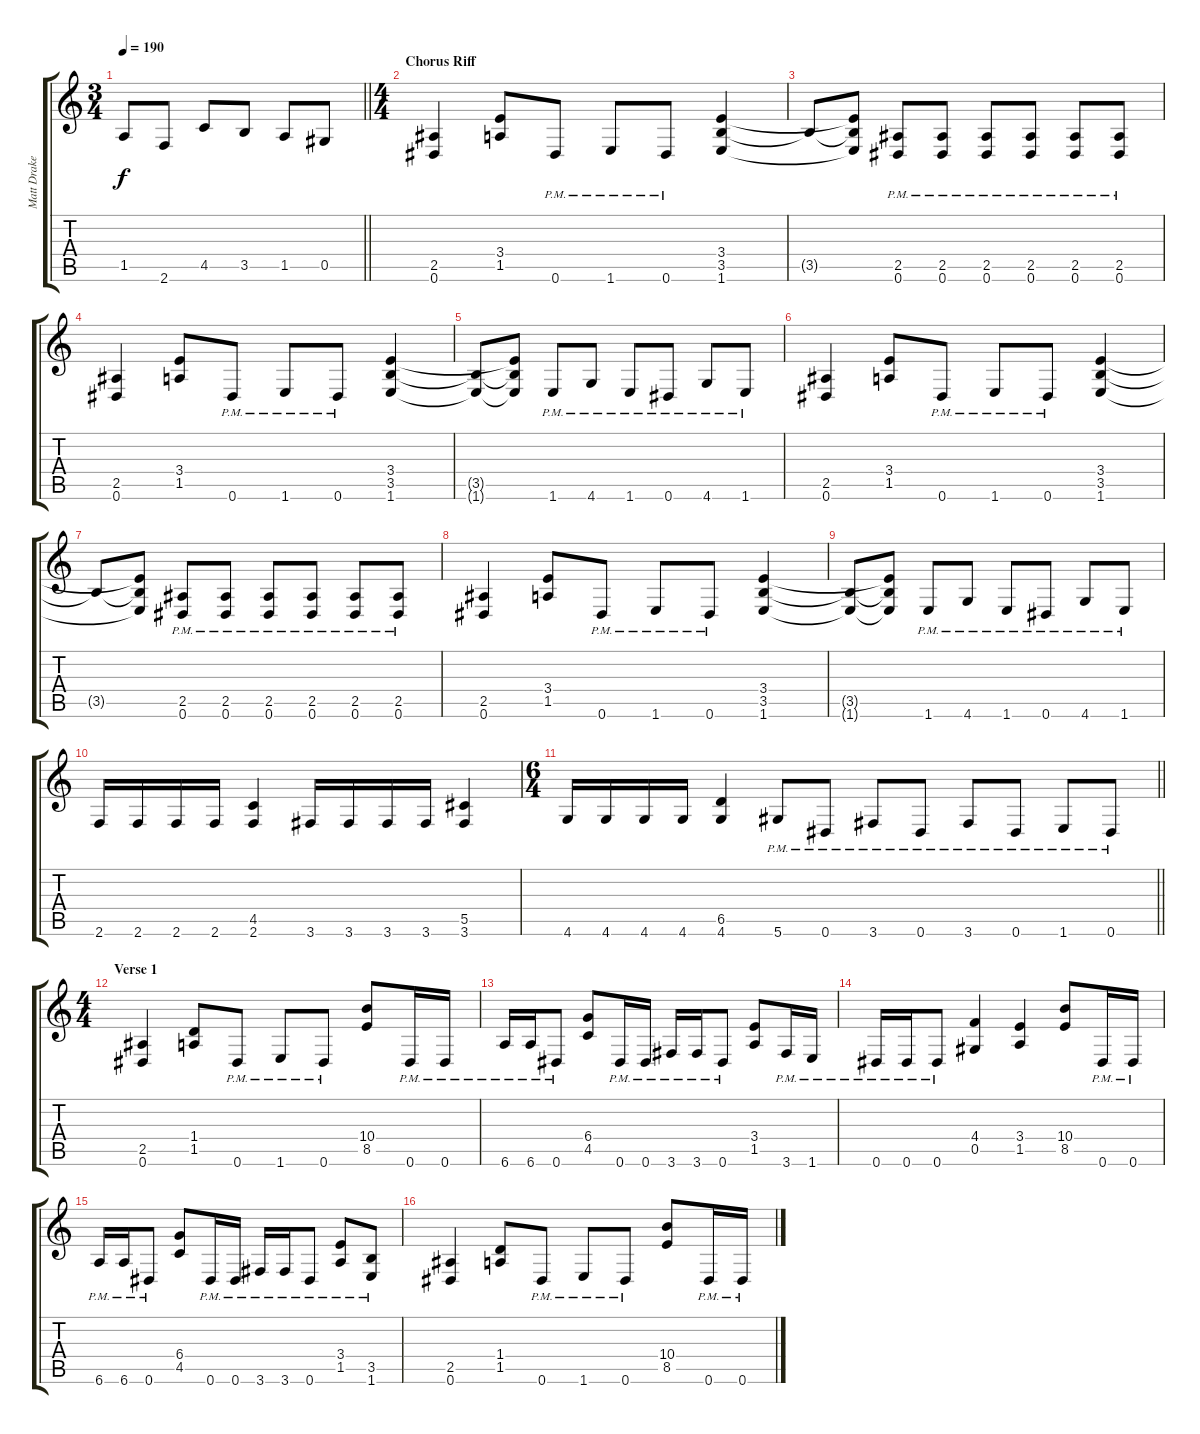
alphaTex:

\track ("Matt Drake" "Matt Drake") {instrument distortionguitar}
\staff {score tabs}
\tuning (Eb4 Bb3 Gb3 Db3 Ab2 Eb2) {hide}
\ts (3 4)
\tempo 190
\clef g2
\barLineRight lightlight
\ks c
1.5.8{dy f} 2.6.8 4.5.8 3.5.8 1.5.8 0.5.8 |
\ts (4 4)
\section ("" "Chorus Riff")
(2.5 0.6).4 (3.4 1.5).8 0.6{pm}.8 1.6{pm}.8 0.6{pm}.8 (3.4 3.5 1.6).4 |
3.5{t}.8 (3.4{t} 3.5{t} 1.6{t}).8 (2.5{pm} 0.6{pm}).8 (2.5{pm} 0.6{pm}).8 (2.5{pm} 0.6{pm}).8 (2.5{pm} 0.6{pm}).8 (2.5{pm} 0.6{pm}).8 (2.5{pm} 0.6{pm}).8 |
(2.5 0.6).4 (3.4 1.5).8 0.6{pm}.8 1.6{pm}.8 0.6{pm}.8 (3.4 3.5 1.6).4 |
(3.5{t} 1.6{t}).8 (3.4{t} 3.5{t} 1.6{t}).8 1.6{pm}.8 4.6{pm}.8 1.6{pm}.8 0.6{pm}.8 4.6{pm}.8 1.6{pm}.8 |
(2.5 0.6).4 (3.4 1.5).8 0.6{pm}.8 1.6{pm}.8 0.6{pm}.8 (3.4 3.5 1.6).4 |
3.5{t}.8 (3.4{t} 3.5{t} 1.6{t}).8 (2.5{pm} 0.6{pm}).8 (2.5{pm} 0.6{pm}).8 (2.5{pm} 0.6{pm}).8 (2.5{pm} 0.6{pm}).8 (2.5{pm} 0.6{pm}).8 (2.5{pm} 0.6{pm}).8 |
(2.5 0.6).4 (3.4 1.5).8 0.6{pm}.8 1.6{pm}.8 0.6{pm}.8 (3.4 3.5 1.6).4 |
(3.5{t} 1.6{t}).8 (3.4{t} 3.5{t} 1.6{t}).8 1.6{pm}.8 4.6{pm}.8 1.6{pm}.8 0.6{pm}.8 4.6{pm}.8 1.6{pm}.8 |
2.6.16 2.6.16 2.6.16 2.6.16 (4.5 2.6).4 3.6.16 3.6.16 3.6.16 3.6.16 (5.5 3.6).4 |
\ts (6 4)
\barLineRight lightlight
4.6.16 4.6.16 4.6.16 4.6.16 (6.5 4.6).4 5.6{pm}.8 0.6{pm}.8 3.6{pm}.8 0.6{pm}.8 3.6{pm}.8 0.6{pm}.8 1.6{pm}.8 0.6{pm}.8 |
\ts (4 4)
\section ("" "Verse 1")
(2.5 0.6).4 (1.4 1.5).8 0.6{pm}.8 1.6{pm}.8 0.6{pm}.8 (10.4 8.5).8 0.6{pm}.16 0.6{pm}.16 |
6.6{pm}.16 6.6{pm}.16 0.6{pm}.8 (6.4 4.5).8 0.6{pm}.16 0.6{pm}.16 3.6{pm}.16 3.6{pm}.16 0.6{pm}.8 (3.4 1.5).8 3.6{pm}.16 1.6{pm}.16 |
0.6{pm}.16 0.6{pm}.16 0.6{pm}.8 (4.4 0.5).4 (3.4 1.5).4 (10.4 8.5).8 0.6{pm}.16 0.6{pm}.16 |
6.6{pm}.16 6.6{pm}.16 0.6{pm}.8 (6.4 4.5).8 0.6{pm}.16 0.6{pm}.16 3.6{pm}.16 3.6{pm}.16 0.6{pm}.8 (3.4{pm} 1.5{pm}).8 (3.5{pm} 1.6{pm}).8 |
(2.5 0.6).4 (1.4 1.5).8 0.6{pm}.8 1.6{pm}.8 0.6{pm}.8 (10.4 8.5).8 0.6{pm}.16 0.6{pm}.16
